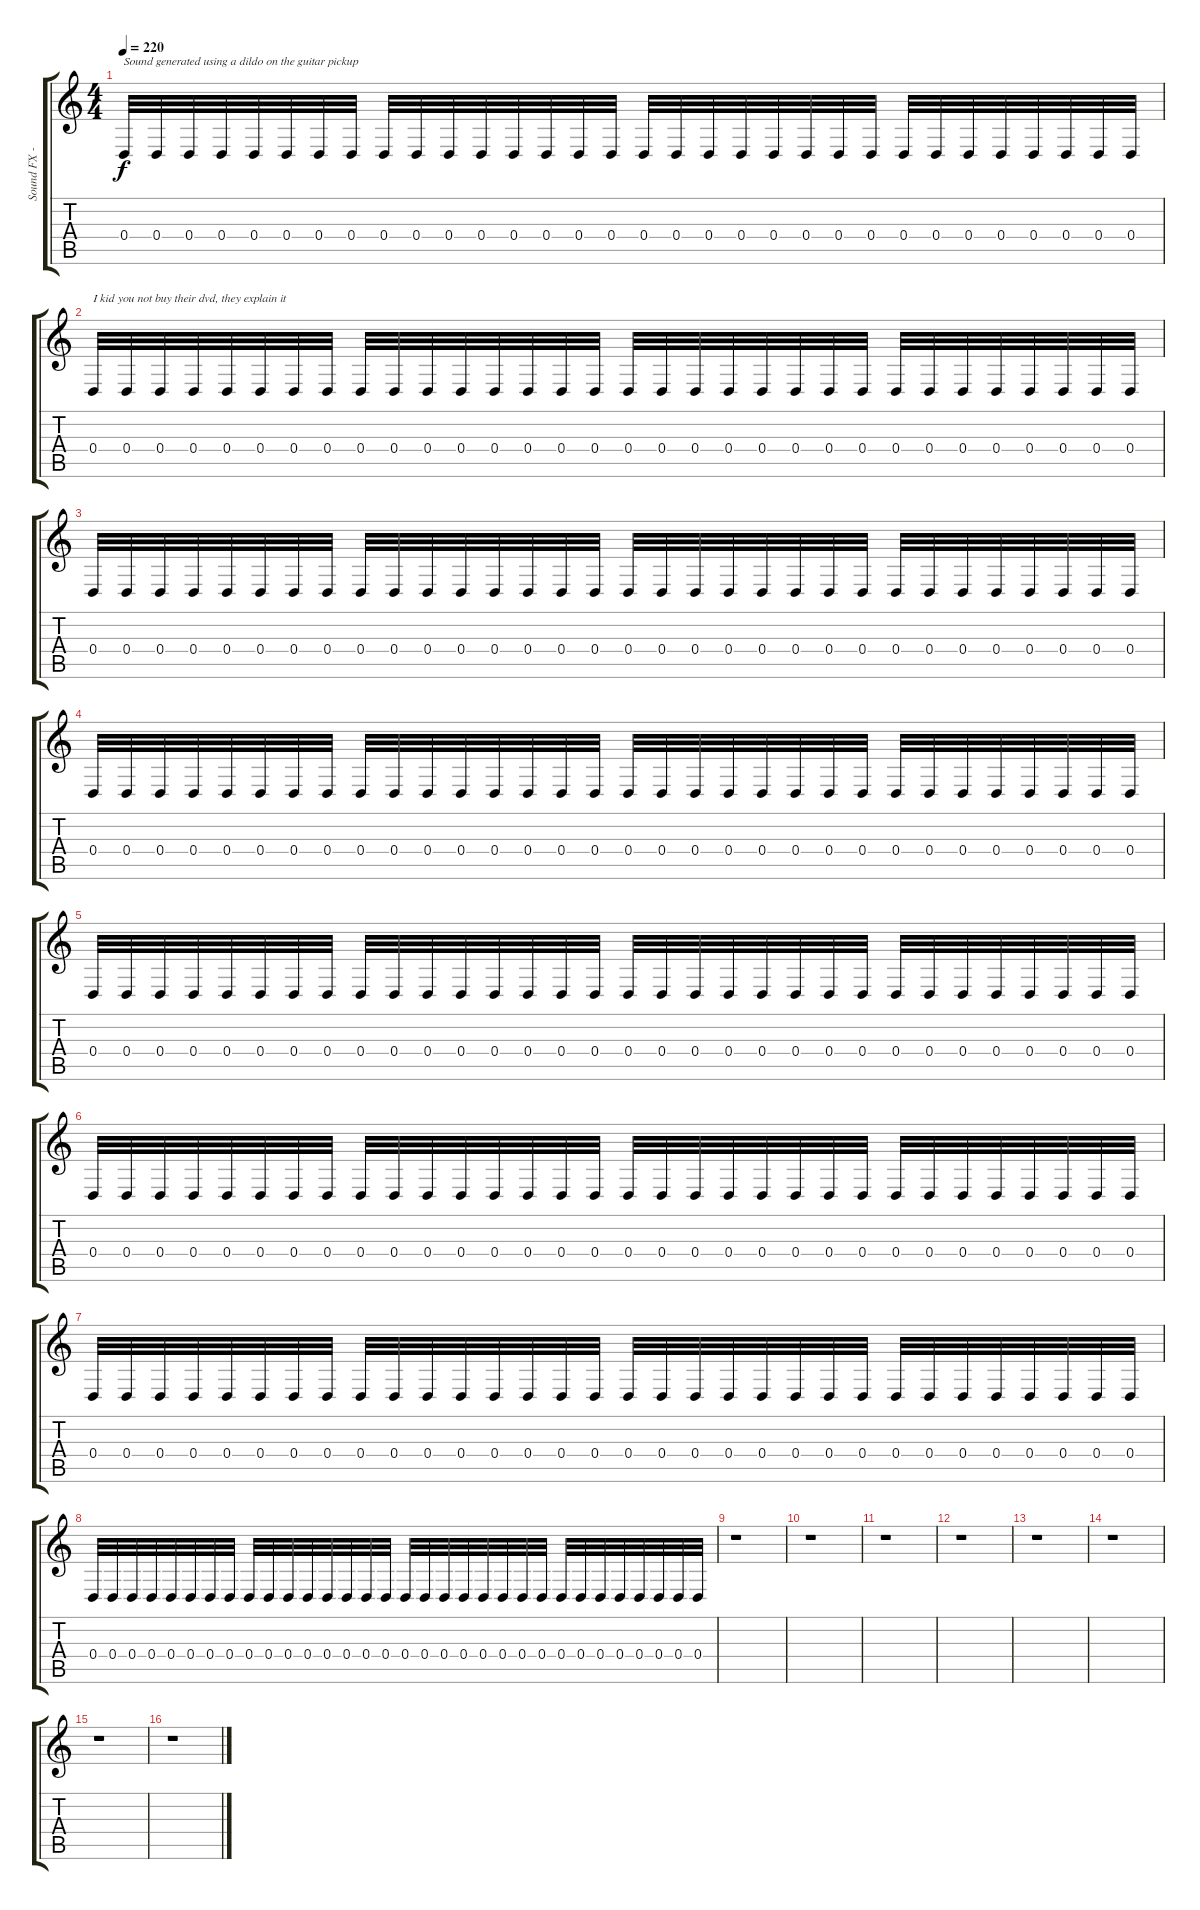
\track ("Sound FX -They used a Dildo, thats right" "Sound FX -") {instrument guitarfretnoise}
\staff {score tabs}
\tuning (E4 B3 G3 D3 A2 D2) {hide}
\ts (4 4)
\tempo 220
\clef g2
\ks c
0.4.32{txt "Sound generated using a dildo on the guitar pickup" dy f volume 0 instrument guitarfretnoise} 0.4.32{volume 13} 0.4.32 0.4.32 0.4.32 0.4.32 0.4.32 0.4.32 0.4.32 0.4.32 0.4.32 0.4.32 0.4.32 0.4.32 0.4.32 0.4.32 0.4.32 0.4.32 0.4.32 0.4.32 0.4.32 0.4.32 0.4.32 0.4.32 0.4.32 0.4.32 0.4.32 0.4.32 0.4.32 0.4.32 0.4.32 0.4.32 |
0.4.32{txt "I kid you not buy their dvd, they explain it"} 0.4.32 0.4.32 0.4.32 0.4.32 0.4.32 0.4.32 0.4.32 0.4.32 0.4.32 0.4.32 0.4.32 0.4.32 0.4.32 0.4.32 0.4.32 0.4.32 0.4.32 0.4.32 0.4.32 0.4.32 0.4.32 0.4.32 0.4.32 0.4.32 0.4.32 0.4.32 0.4.32 0.4.32 0.4.32 0.4.32 0.4.32 |
0.4.32 0.4.32 0.4.32 0.4.32 0.4.32 0.4.32 0.4.32 0.4.32 0.4.32 0.4.32 0.4.32 0.4.32 0.4.32 0.4.32 0.4.32 0.4.32 0.4.32 0.4.32 0.4.32 0.4.32 0.4.32 0.4.32 0.4.32 0.4.32 0.4.32 0.4.32 0.4.32 0.4.32 0.4.32 0.4.32 0.4.32 0.4.32 |
0.4.32 0.4.32 0.4.32 0.4.32 0.4.32 0.4.32 0.4.32 0.4.32 0.4.32 0.4.32 0.4.32 0.4.32 0.4.32 0.4.32 0.4.32 0.4.32 0.4.32 0.4.32 0.4.32 0.4.32 0.4.32 0.4.32 0.4.32 0.4.32 0.4.32 0.4.32 0.4.32 0.4.32 0.4.32 0.4.32 0.4.32 0.4.32 |
0.4.32 0.4.32 0.4.32 0.4.32 0.4.32 0.4.32 0.4.32 0.4.32 0.4.32 0.4.32 0.4.32 0.4.32 0.4.32 0.4.32 0.4.32 0.4.32 0.4.32 0.4.32 0.4.32 0.4.32 0.4.32 0.4.32 0.4.32 0.4.32 0.4.32 0.4.32 0.4.32 0.4.32 0.4.32 0.4.32 0.4.32 0.4.32 |
0.4.32 0.4.32 0.4.32 0.4.32 0.4.32 0.4.32 0.4.32 0.4.32 0.4.32 0.4.32 0.4.32 0.4.32 0.4.32 0.4.32 0.4.32 0.4.32 0.4.32 0.4.32 0.4.32 0.4.32 0.4.32 0.4.32 0.4.32 0.4.32 0.4.32 0.4.32 0.4.32 0.4.32 0.4.32 0.4.32 0.4.32 0.4.32 |
0.4.32 0.4.32 0.4.32 0.4.32 0.4.32 0.4.32 0.4.32 0.4.32 0.4.32 0.4.32 0.4.32 0.4.32 0.4.32 0.4.32 0.4.32 0.4.32 0.4.32 0.4.32 0.4.32 0.4.32 0.4.32 0.4.32 0.4.32 0.4.32 0.4.32 0.4.32 0.4.32 0.4.32 0.4.32 0.4.32 0.4.32 0.4.32 |
0.4.32 0.4.32 0.4.32 0.4.32 0.4.32 0.4.32 0.4.32 0.4.32 0.4.32 0.4.32 0.4.32 0.4.32 0.4.32 0.4.32 0.4.32 0.4.32 0.4.32 0.4.32 0.4.32 0.4.32 0.4.32 0.4.32 0.4.32 0.4.32 0.4.32 0.4.32 0.4.32 0.4.32 0.4.32 0.4.32 0.4.32 0.4.32 |
r.1 |
r.1 |
r.1 |
r.1 |
r.1 |
r.1 |
r.1 |
r.1
